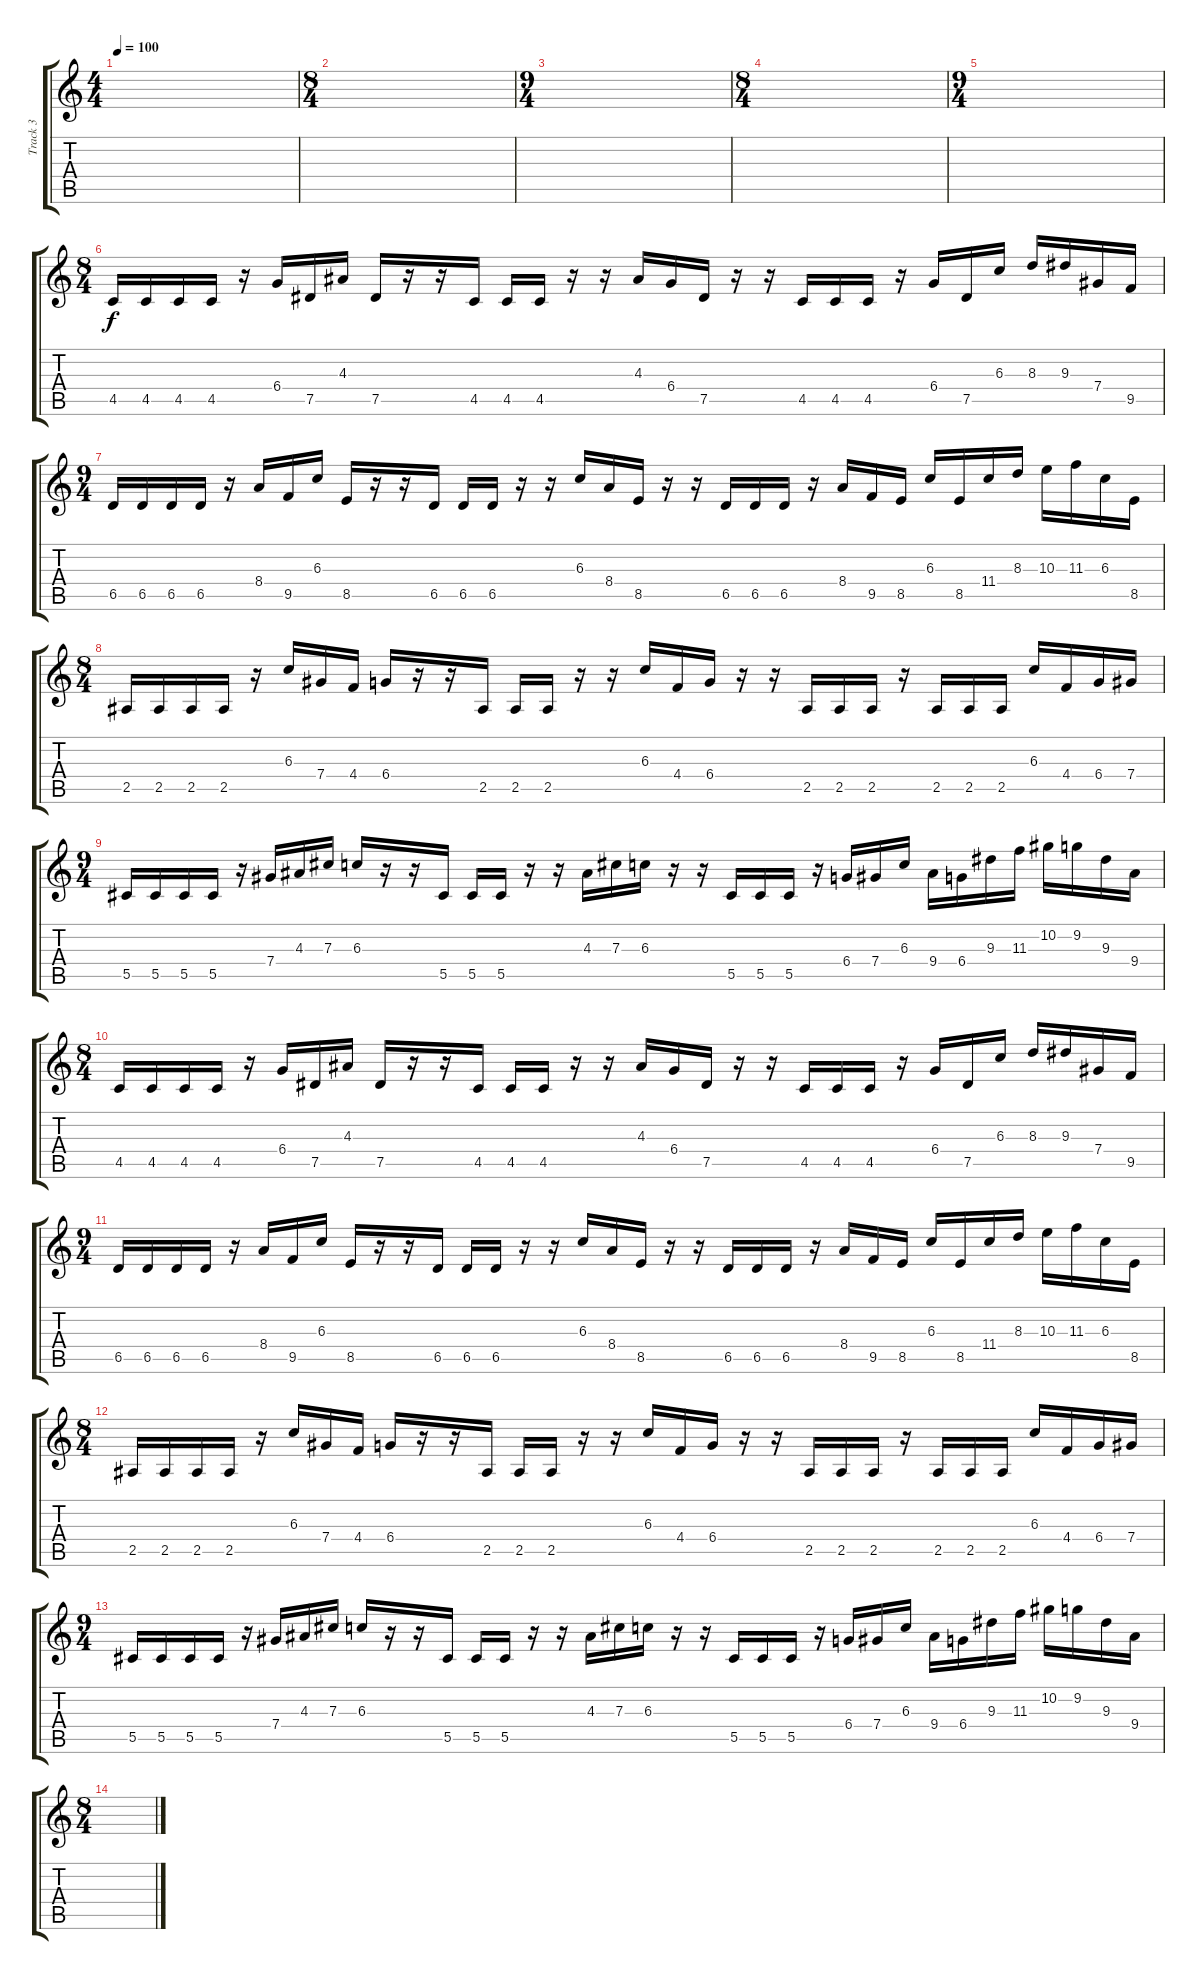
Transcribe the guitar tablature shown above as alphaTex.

\track ("Track 3" "Track 3") {instrument acousticguitarsteel}
\staff {score tabs}
\tuning (Eb4 Bb3 Gb3 Db3 Ab2 Eb2) {hide}
\ts (4 4)
\tempo 100
\clef g2
\ks c
|
\ts (8 4)
|
\ts (9 4)
|
\ts (8 4)
|
\ts (9 4)
|
\ts (8 4)
4.5.16 4.5.16 4.5.16 4.5.16 r.16 6.4.16 7.5.16 4.3.16 7.5.16 r.16 r.16 4.5.16 4.5.16 4.5.16 r.16 r.16 4.3.16 6.4.16 7.5.16 r.16 r.16 4.5.16 4.5.16 4.5.16 r.16 6.4.16 7.5.16 6.3.16 8.3.16 9.3.16 7.4.16 9.5.16 |
\ts (9 4)
6.5.16 6.5.16 6.5.16 6.5.16 r.16 8.4.16 9.5.16 6.3.16 8.5.16 r.16 r.16 6.5.16 6.5.16 6.5.16 r.16 r.16 6.3.16 8.4.16 8.5.16 r.16 r.16 6.5.16 6.5.16 6.5.16 r.16 8.4.16 9.5.16 8.5.16 6.3.16 8.5.16 11.4.16 8.3.16 10.3.16 11.3.16 6.3.16 8.5.16 |
\ts (8 4)
2.5.16 2.5.16 2.5.16 2.5.16 r.16 6.3.16 7.4.16 4.4.16 6.4.16 r.16 r.16 2.5.16 2.5.16 2.5.16 r.16 r.16 6.3.16 4.4.16 6.4.16 r.16 r.16 2.5.16 2.5.16 2.5.16 r.16 2.5.16 2.5.16 2.5.16 6.3.16 4.4.16 6.4.16 7.4.16 |
\ts (9 4)
5.5.16 5.5.16 5.5.16 5.5.16 r.16 7.4.16 4.3.16 7.3.16 6.3.16 r.16 r.16 5.5.16 5.5.16 5.5.16 r.16 r.16 4.3.16 7.3.16 6.3.16 r.16 r.16 5.5.16 5.5.16 5.5.16 r.16 6.4.16 7.4.16 6.3.16 9.4.16 6.4.16 9.3.16 11.3.16 10.2.16 9.2.16 9.3.16 9.4.16 |
\ts (8 4)
4.5.16 4.5.16 4.5.16 4.5.16 r.16 6.4.16 7.5.16 4.3.16 7.5.16 r.16 r.16 4.5.16 4.5.16 4.5.16 r.16 r.16 4.3.16 6.4.16 7.5.16 r.16 r.16 4.5.16 4.5.16 4.5.16 r.16 6.4.16 7.5.16 6.3.16 8.3.16 9.3.16 7.4.16 9.5.16 |
\ts (9 4)
6.5.16 6.5.16 6.5.16 6.5.16 r.16 8.4.16 9.5.16 6.3.16 8.5.16 r.16 r.16 6.5.16 6.5.16 6.5.16 r.16 r.16 6.3.16 8.4.16 8.5.16 r.16 r.16 6.5.16 6.5.16 6.5.16 r.16 8.4.16 9.5.16 8.5.16 6.3.16 8.5.16 11.4.16 8.3.16 10.3.16 11.3.16 6.3.16 8.5.16 |
\ts (8 4)
2.5.16 2.5.16 2.5.16 2.5.16 r.16 6.3.16 7.4.16 4.4.16 6.4.16 r.16 r.16 2.5.16 2.5.16 2.5.16 r.16 r.16 6.3.16 4.4.16 6.4.16 r.16 r.16 2.5.16 2.5.16 2.5.16 r.16 2.5.16 2.5.16 2.5.16 6.3.16 4.4.16 6.4.16 7.4.16 |
\ts (9 4)
5.5.16 5.5.16 5.5.16 5.5.16 r.16 7.4.16 4.3.16 7.3.16 6.3.16 r.16 r.16 5.5.16 5.5.16 5.5.16 r.16 r.16 4.3.16 7.3.16 6.3.16 r.16 r.16 5.5.16 5.5.16 5.5.16 r.16 6.4.16 7.4.16 6.3.16 9.4.16 6.4.16 9.3.16 11.3.16 10.2.16 9.2.16 9.3.16 9.4.16 |
\ts (8 4)
